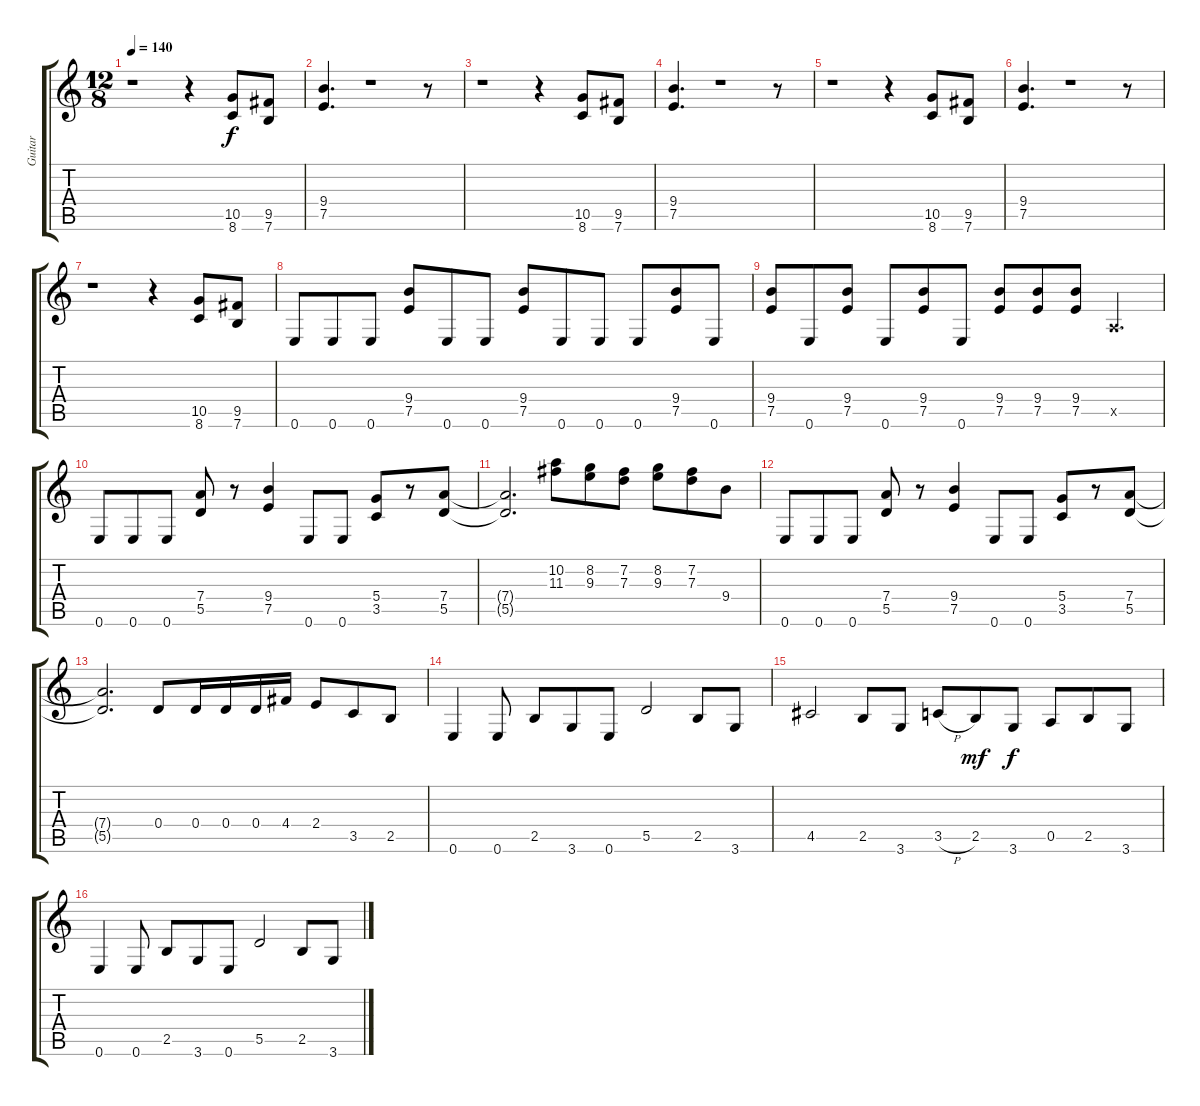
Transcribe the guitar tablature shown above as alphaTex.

\track ("Guitar" "Guitar") {instrument distortionguitar}
\staff {score tabs}
\tuning (E4 B3 G3 D3 A2 E2) {hide}
\ts (12 8)
\tempo 140
\clef g2
\ks c
r.1{dy f instrument distortionguitar} r.4 (10.5 8.6).8 (9.5 7.6).8 |
(9.4 7.5).4{d} r.1 r.8 |
r.1 r.4 (10.5 8.6).8 (9.5 7.6).8 |
(9.4 7.5).4{d} r.1 r.8 |
r.1 r.4 (10.5 8.6).8 (9.5 7.6).8 |
(9.4 7.5).4{d} r.1 r.8 |
r.1 r.4 (10.5 8.6).8 (9.5 7.6).8 |
0.6.8 0.6.8 0.6.8 (9.4 7.5).8 0.6.8 0.6.8 (9.4 7.5).8 0.6.8 0.6.8 0.6.8 (9.4 7.5).8 0.6.8 |
(9.4 7.5).8 0.6.8 (9.4 7.5).8 0.6.8 (9.4 7.5).8 0.6.8 (9.4 7.5).8 (9.4 7.5).8 (9.4 7.5).8 0.5{x}.4{d} |
0.6.8 0.6.8 0.6.8 (7.4 5.5).8 r.8 (9.4 7.5).4 0.6.8 0.6.8 (5.4 3.5).8 r.8 (7.4 5.5).8 |
(7.4{t} 5.5{t}).2{d} (10.2 11.3).8 (8.2 9.3).8 (7.2 7.3).8 (8.2 9.3).8 (7.2 7.3).8 9.4.8 |
0.6.8 0.6.8 0.6.8 (7.4 5.5).8 r.8 (9.4 7.5).4 0.6.8 0.6.8 (5.4 3.5).8 r.8 (7.4 5.5).8 |
(7.4{t} 5.5{t}).2{d} 0.4.8 0.4.16 0.4.16 0.4.16 4.4.16 2.4.8 3.5.8 2.5.8 |
0.6.4 0.6.8 2.5.8 3.6.8 0.6.8 5.5.2 2.5.8 3.6.8 |
4.5.2 2.5.8 3.6.8 3.5{h}.8 2.5.8{dy mf} 3.6.8{dy f} 0.5.8 2.5.8 3.6.8 |
0.6.4 0.6.8 2.5.8 3.6.8 0.6.8 5.5.2 2.5.8 3.6.8
